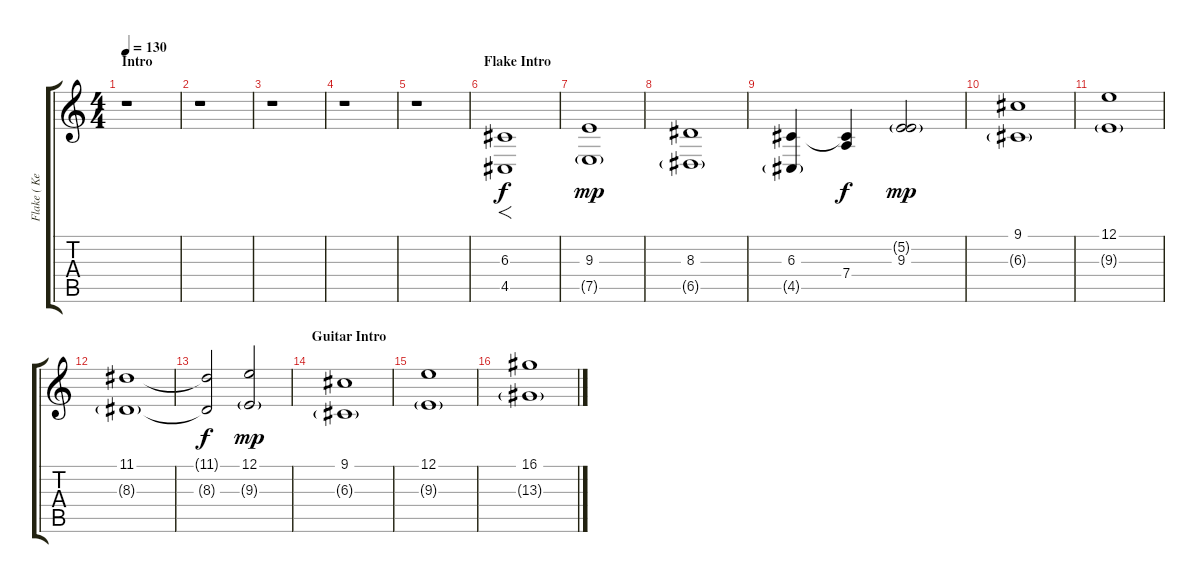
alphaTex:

\track ("Flake ( Keys 3 )" "Flake ( Ke") {instrument stringensemble1}
\staff {score tabs}
\tuning (E4 B3 G3 D3 A2 E2) {hide}
\ts (4 4)
\section ("" "Intro")
\tempo 130
\clef g2
\ks c
r.1{dy f instrument stringensemble1} |
r.1 |
r.1 |
r.1 |
r.1 |
\section ("" "Flake Intro")
(6.3 4.5).1{f} |
(9.3 7.5{g}).1{dy mp} |
(8.3 6.5{g}).1 |
(6.3 4.5{g}).4 (6.3{t} 7.4).4{dy f} (5.2{g} 9.3).2{dy mp} |
(9.1 6.3{g}).1 |
(12.1 9.3{g}).1 |
(11.1 8.3{g}).1 |
(11.1{t} 8.3{t}).2{dy f} (12.1 9.3{g}).2{dy mp} |
\section ("" "Guitar Intro")
(9.1 6.3{g}).1 |
(12.1 9.3{g}).1 |
(16.1 13.3{g}).1
